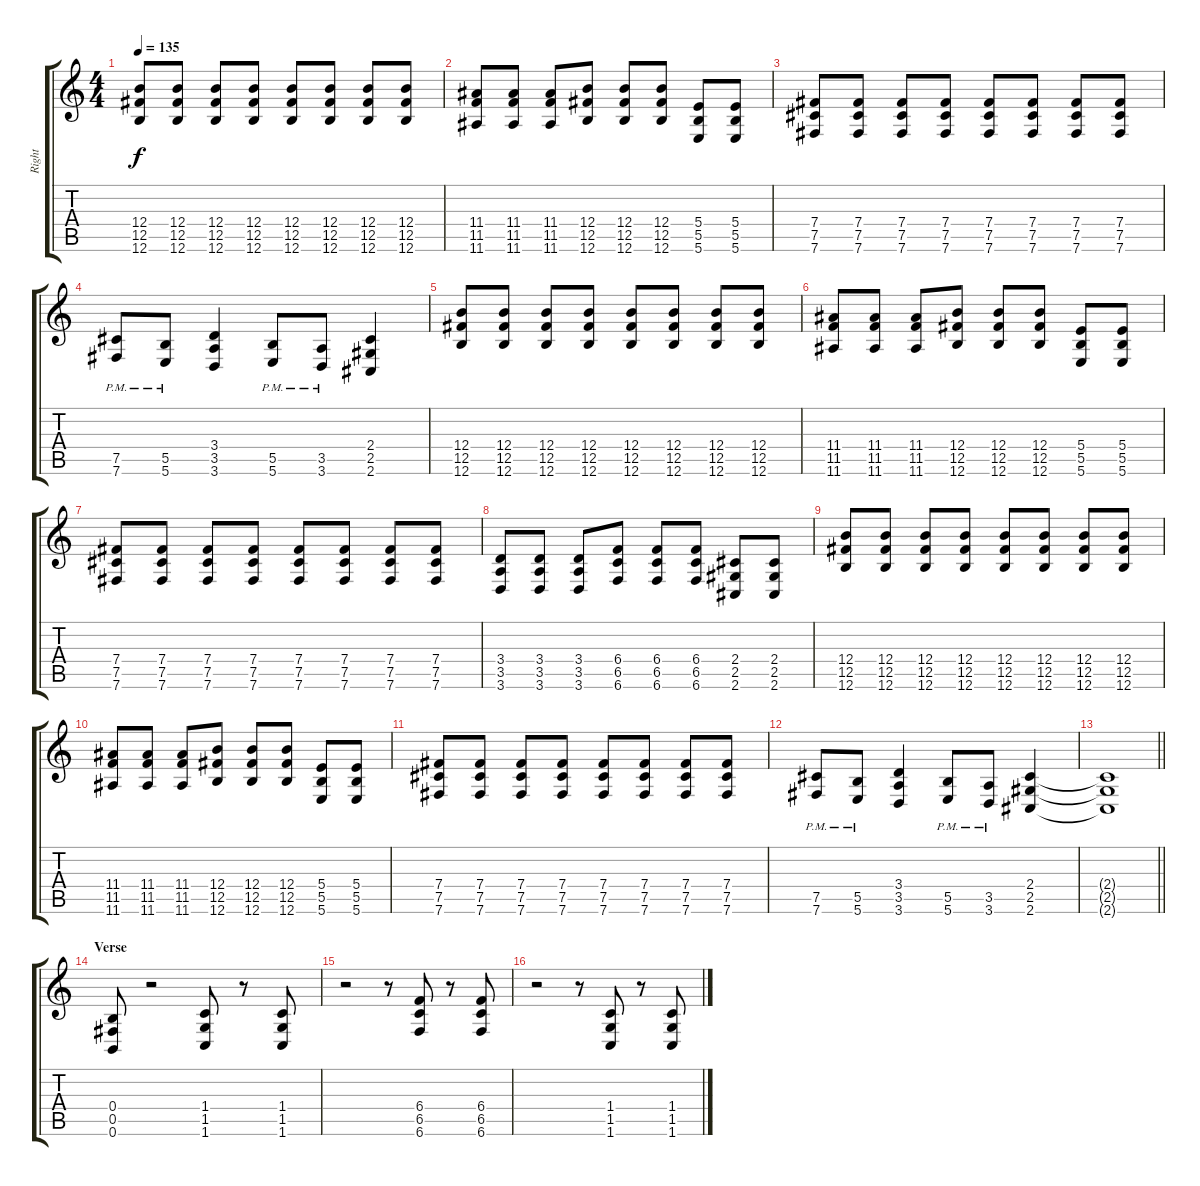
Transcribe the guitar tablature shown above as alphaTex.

\track ("Right" "Right") {instrument distortionguitar}
\staff {score tabs}
\tuning (Db4 Ab3 E3 B2 Gb2 B1) {hide}
\ts (4 4)
\tempo 135
\clef g2
\ks c
(12.4 12.5 12.6).8{dy f} (12.4 12.5 12.6).8 (12.4 12.5 12.6).8 (12.4 12.5 12.6).8 (12.4 12.5 12.6).8 (12.4 12.5 12.6).8 (12.4 12.5 12.6).8 (12.4 12.5 12.6).8 |
(11.4 11.5 11.6).8 (11.4 11.5 11.6).8 (11.4 11.5 11.6).8 (12.4 12.5 12.6).8 (12.4 12.5 12.6).8 (12.4 12.5 12.6).8 (5.4 5.5 5.6).8 (5.4 5.5 5.6).8 |
(7.4 7.5 7.6).8 (7.4 7.5 7.6).8 (7.4 7.5 7.6).8 (7.4 7.5 7.6).8 (7.4 7.5 7.6).8 (7.4 7.5 7.6).8 (7.4 7.5 7.6).8 (7.4 7.5 7.6).8 |
(7.5{pm} 7.6{pm}).8 (5.5{pm} 5.6{pm}).8 (3.4 3.5 3.6).4 (5.5{pm} 5.6{pm}).8 (3.5{pm} 3.6{pm}).8 (2.4 2.5 2.6).4 |
(12.4 12.5 12.6).8 (12.4 12.5 12.6).8 (12.4 12.5 12.6).8 (12.4 12.5 12.6).8 (12.4 12.5 12.6).8 (12.4 12.5 12.6).8 (12.4 12.5 12.6).8 (12.4 12.5 12.6).8 |
(11.4 11.5 11.6).8 (11.4 11.5 11.6).8 (11.4 11.5 11.6).8 (12.4 12.5 12.6).8 (12.4 12.5 12.6).8 (12.4 12.5 12.6).8 (5.4 5.5 5.6).8 (5.4 5.5 5.6).8 |
(7.4 7.5 7.6).8 (7.4 7.5 7.6).8 (7.4 7.5 7.6).8 (7.4 7.5 7.6).8 (7.4 7.5 7.6).8 (7.4 7.5 7.6).8 (7.4 7.5 7.6).8 (7.4 7.5 7.6).8 |
(3.4 3.5 3.6).8 (3.4 3.5 3.6).8 (3.4 3.5 3.6).8 (6.4 6.5 6.6).8 (6.4 6.5 6.6).8 (6.4 6.5 6.6).8 (2.4 2.5 2.6).8 (2.4 2.5 2.6).8 |
(12.4 12.5 12.6).8 (12.4 12.5 12.6).8 (12.4 12.5 12.6).8 (12.4 12.5 12.6).8 (12.4 12.5 12.6).8 (12.4 12.5 12.6).8 (12.4 12.5 12.6).8 (12.4 12.5 12.6).8 |
(11.4 11.5 11.6).8 (11.4 11.5 11.6).8 (11.4 11.5 11.6).8 (12.4 12.5 12.6).8 (12.4 12.5 12.6).8 (12.4 12.5 12.6).8 (5.4 5.5 5.6).8 (5.4 5.5 5.6).8 |
(7.4 7.5 7.6).8 (7.4 7.5 7.6).8 (7.4 7.5 7.6).8 (7.4 7.5 7.6).8 (7.4 7.5 7.6).8 (7.4 7.5 7.6).8 (7.4 7.5 7.6).8 (7.4 7.5 7.6).8 |
(7.5{pm} 7.6{pm}).8 (5.5{pm} 5.6{pm}).8 (3.4 3.5 3.6).4 (5.5{pm} 5.6{pm}).8 (3.5{pm} 3.6{pm}).8 (2.4 2.5 2.6).4 |
\barLineRight lightlight
(2.4{t} 2.5{t} 2.6{t}).1 |
\section ("" "Verse")
(0.4 0.5 0.6).8 r.2 (1.4 1.5 1.6).8 r.8 (1.4 1.5 1.6).8 |
r.2 r.8 (6.4 6.5 6.6).8 r.8 (6.4 6.5 6.6).8 |
r.2 r.8 (1.4 1.5 1.6).8 r.8 (1.4 1.5 1.6).8
